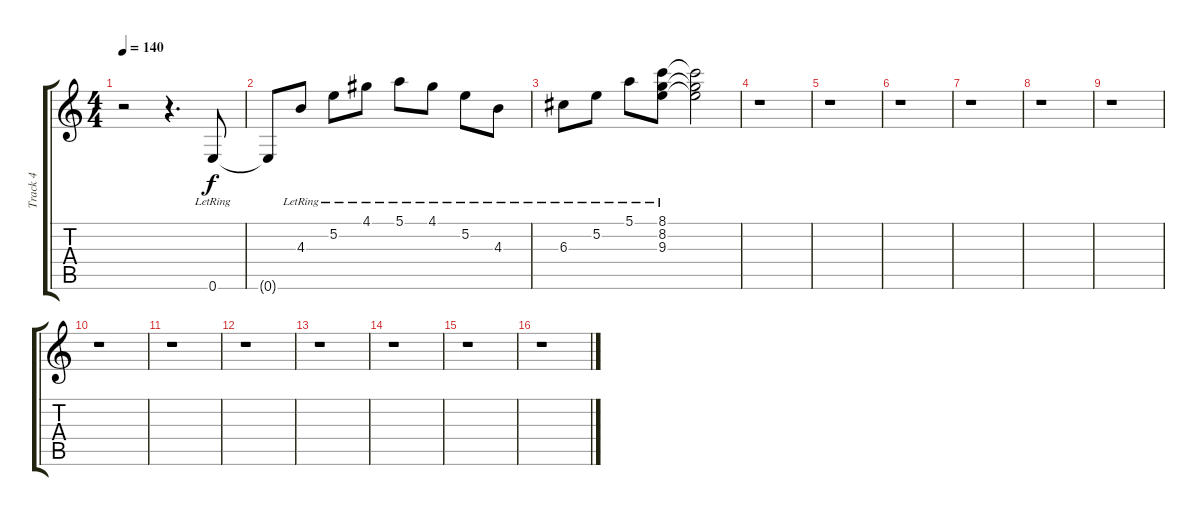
\track ("Track 4" "Track 4") {instrument acousticguitarsteel}
\staff {score tabs}
\tuning (E4 B3 G3 D3 A2 E2) {hide}
\ts (4 4)
\tempo 140
\clef g2
\ks c
r.2{dy f} r.4{d} 0.6{lr}.8 |
0.6{t}.8 4.3{lr}.8 5.2{lr}.8 4.1{lr}.8 5.1{lr}.8 4.1{lr}.8 5.2{lr}.8 4.3{lr}.8 |
6.3{lr}.8 5.2{lr}.8 5.1{lr}.8 (8.1{lr} 8.2{lr} 9.3{lr}).8 (8.1{t} 8.2{t} 9.3{t}).2 |
r.1 |
r.1 |
r.1 |
r.1 |
r.1 |
r.1 |
r.1 |
r.1 |
r.1 |
r.1 |
r.1 |
r.1 |
r.1
